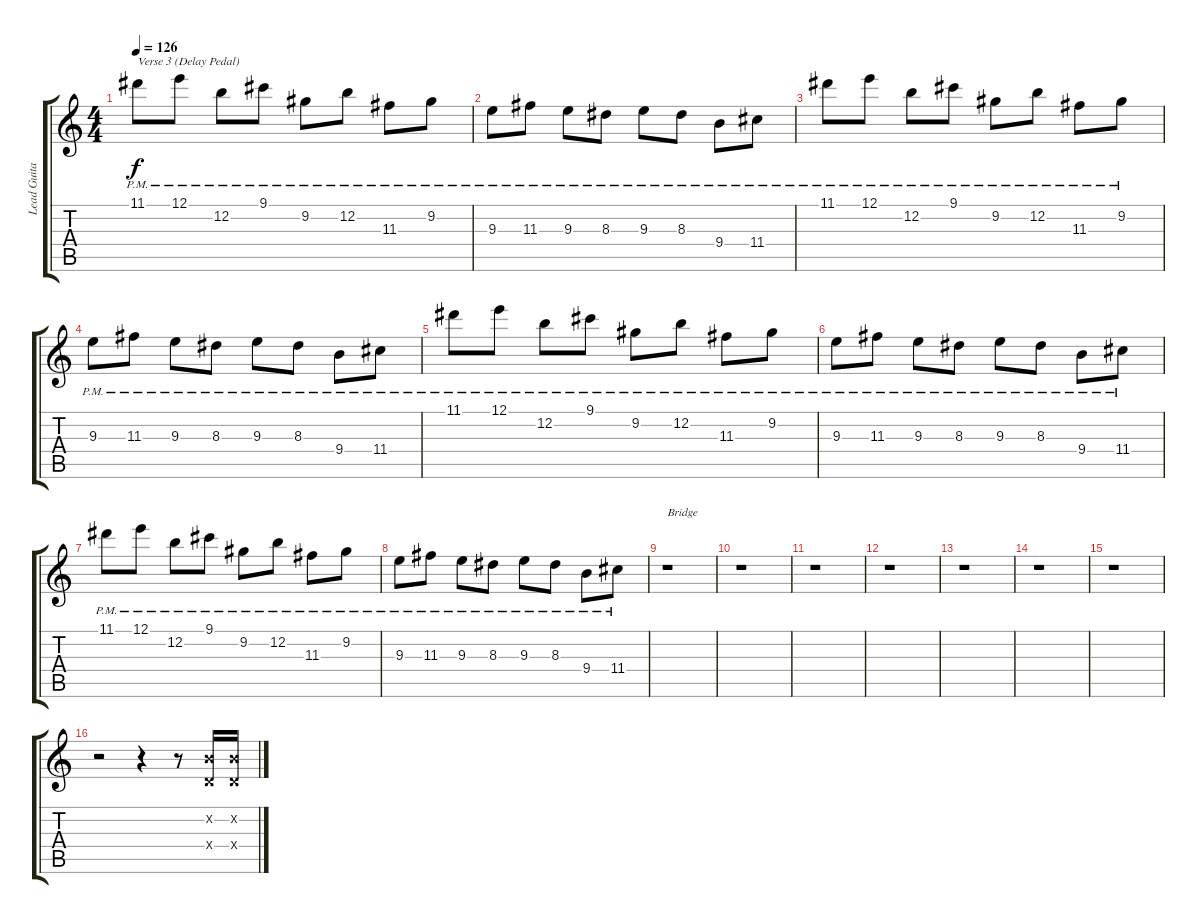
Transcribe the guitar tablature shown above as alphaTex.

\track ("Lead Guitar" "Lead Guita") {instrument overdrivenguitar}
\staff {score tabs}
\tuning (E4 B3 G3 D3 A2 E2) {hide}
\ts (4 4)
\tempo 126
\clef g2
\ks c
11.1{pm}.8{txt "Verse 3 (Delay Pedal)" dy f} 12.1{pm}.8 12.2{pm}.8 9.1{pm}.8 9.2{pm}.8 12.2{pm}.8 11.3{pm}.8 9.2{pm}.8 |
9.3{pm}.8 11.3{pm}.8 9.3{pm}.8 8.3{pm}.8 9.3{pm}.8 8.3{pm}.8 9.4{pm}.8 11.4{pm}.8 |
11.1{pm}.8 12.1{pm}.8 12.2{pm}.8 9.1{pm}.8 9.2{pm}.8 12.2{pm}.8 11.3{pm}.8 9.2{pm}.8 |
9.3{pm}.8 11.3{pm}.8 9.3{pm}.8 8.3{pm}.8 9.3{pm}.8 8.3{pm}.8 9.4{pm}.8 11.4{pm}.8 |
11.1{pm}.8 12.1{pm}.8 12.2{pm}.8 9.1{pm}.8 9.2{pm}.8 12.2{pm}.8 11.3{pm}.8 9.2{pm}.8 |
9.3{pm}.8 11.3{pm}.8 9.3{pm}.8 8.3{pm}.8 9.3{pm}.8 8.3{pm}.8 9.4{pm}.8 11.4{pm}.8 |
11.1{pm}.8 12.1{pm}.8 12.2{pm}.8 9.1{pm}.8 9.2{pm}.8 12.2{pm}.8 11.3{pm}.8 9.2{pm}.8 |
9.3{pm}.8 11.3{pm}.8 9.3{pm}.8 8.3{pm}.8 9.3{pm}.8 8.3{pm}.8 9.4{pm}.8 11.4{pm}.8 |
r.1{txt "Bridge"} |
r.1 |
r.1 |
r.1 |
r.1 |
r.1 |
r.1 |
r.2 r.4 r.8 (0.2{x} 0.4{x}).16 (0.2{x} 0.4{x}).16
